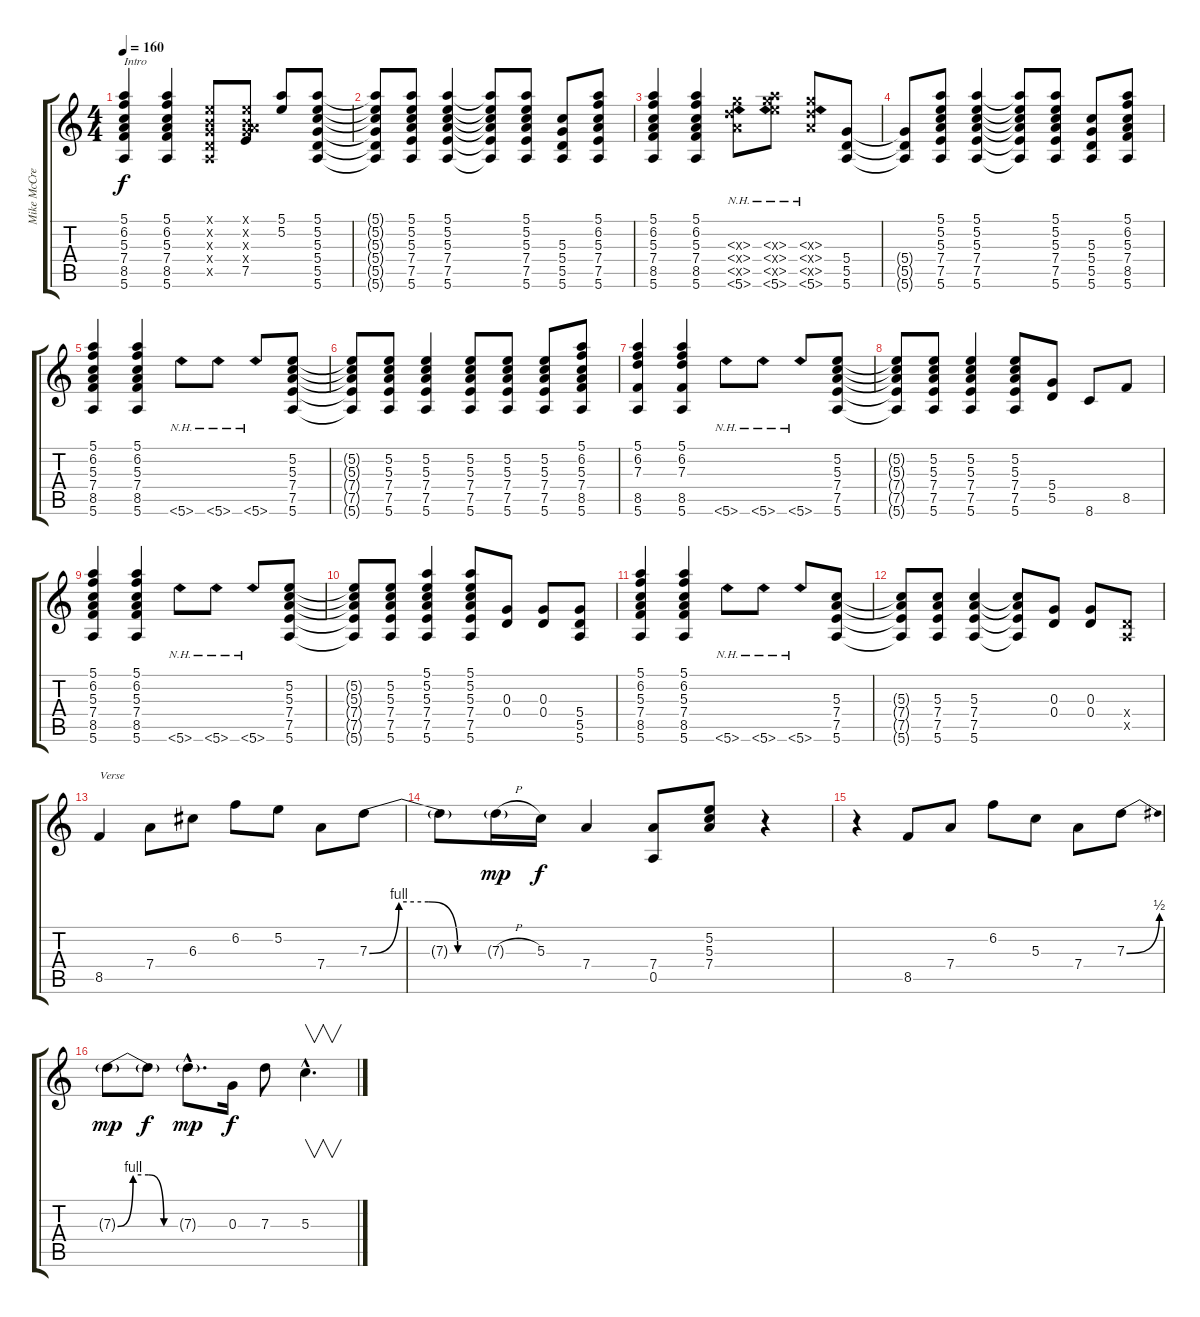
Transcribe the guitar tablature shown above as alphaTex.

\track ("Mike McCready" "Mike McCre") {instrument distortionguitar}
\staff {score tabs}
\tuning (E4 B3 G3 D3 A2 E2) {hide}
\ts (4 4)
\tempo 160
\clef g2
\ks c
(5.1 6.2 5.3 7.4 8.5 5.6).4{txt "Intro" dy f instrument distortionguitar} (5.1 6.2 5.3 7.4 8.5 5.6).4 (0.1{x} 0.2{x} 0.3{x} 0.4{x} 0.5{x}).8 (0.1{x} 0.2{x} 0.3{x} 7.4{x} 7.5).8 (5.1 5.2).8 (5.1 5.2 5.3 5.4 5.5 5.6).8 |
(5.1{t} 5.2{t} 5.3{t} 5.4{t} 5.5{t} 5.6{t}).8 (5.1 5.2 5.3 7.4 7.5 5.6).8 (5.1 5.2 5.3 7.4 7.5 5.6).4 (5.1{t} 5.2{t} 5.3{t} 7.4{t} 7.5{t} 5.6{t}).8 (5.1 5.2 5.3 7.4 7.5 5.6).8 (5.3 5.4 5.5 5.6).8 (5.1 6.2 5.3 7.4 7.5 5.6).8 |
(5.1 6.2 5.3 7.4 8.5 5.6).4 (5.1 6.2 5.3 7.4 8.5 5.6).4 (0.3{nh x} 0.4{nh x} 0.5{nh x} 5.6{nh}).8 (0.3{nh x} 7.4{nh x} 7.5{nh x} 5.6{nh}).8 (0.3{nh x} 0.4{nh x} 0.5{nh x} 5.6{nh}).8 (5.4 5.5 5.6).8 |
(5.4{t} 5.5{t} 5.6{t}).8 (5.1 5.2 5.3 7.4 7.5 5.6).8 (5.1 5.2 5.3 7.4 7.5 5.6).4 (5.1{t} 5.2{t} 5.3{t} 7.4{t} 7.5{t} 5.6{t}).8 (5.1 5.2 5.3 7.4 7.5 5.6).8 (5.3 5.4 5.5 5.6).8 (5.1 6.2 5.3 7.4 8.5 5.6).8 |
(5.1 6.2 5.3 7.4 8.5 5.6).4 (5.1 6.2 5.3 7.4 8.5 5.6).4 5.6{nh}.8 5.6{nh}.8 5.6{nh}.8 (5.2 5.3 7.4 7.5 5.6).8 |
(5.2{t} 5.3{t} 7.4{t} 7.5{t} 5.6{t}).8 (5.2 5.3 7.4 7.5 5.6).8 (5.2 5.3 7.4 7.5 5.6).4 (5.2 5.3 7.4 7.5 5.6).8 (5.2 5.3 7.4 7.5 5.6).8 (5.2 5.3 7.4 7.5 5.6).8 (5.1 6.2 5.3 7.4 8.5 5.6).8 |
(5.1 6.2 7.3 8.5 5.6).4 (5.1 6.2 7.3 8.5 5.6).4 5.6{nh}.8 5.6{nh}.8 5.6{nh}.8 (5.2 5.3 7.4 7.5 5.6).8 |
(5.2{t} 5.3{t} 7.4{t} 7.5{t} 5.6{t}).8 (5.2 5.3 7.4 7.5 5.6).8 (5.2 5.3 7.4 7.5 5.6).4 (5.2 5.3 7.4 7.5 5.6).8 (5.4 5.5).8 8.6.8 8.5.8 |
(5.1 6.2 5.3 7.4 8.5 5.6).4 (5.1 6.2 5.3 7.4 8.5 5.6).4 5.6{nh}.8 5.6{nh}.8 5.6{nh}.8 (5.2 5.3 7.4 7.5 5.6).8 |
(5.2{t} 5.3{t} 7.4{t} 7.5{t} 5.6{t}).8 (5.2 5.3 7.4 7.5 5.6).8 (5.1 5.2 5.3 7.4 7.5 5.6).4 (5.1 5.2 5.3 7.4 7.5 5.6).8 (0.3 0.4).8 (0.3 0.4).8 (5.4 5.5 5.6).8 |
(5.1 6.2 5.3 7.4 8.5 5.6).4 (5.1 6.2 5.3 7.4 8.5 5.6).4 5.6{nh}.8 5.6{nh}.8 5.6{nh}.8 (5.3 7.4 7.5 5.6).8 |
(5.3{t} 7.4{t} 7.5{t} 5.6{t}).8 (5.3 7.4 7.5 5.6).8 (5.3 7.4 7.5 5.6).4 (5.3{t} 7.4{t} 7.5{t} 5.6{t}).8 (0.3 0.4).8 (0.3 0.4).8 (0.4{x} 0.5{x}).8 |
8.5.4{txt "Verse"} 7.4.8 6.3.8 6.2.8 5.2.8 7.4.8 7.3{be (custom 0 0 15 4 30 4 45 0 60 0)}.8 |
7.3{t}.8 7.3{h g}.16{dy mp} 5.3.16{dy f} 7.4.4 (7.4 0.5).8 (5.2 5.3 7.4).8 r.4 |
r.4 8.5.8 7.4.8 6.2.8 5.3.8 7.4.8 7.3{be (bend 0 0 60 2)}.8 |
7.3{be (custom 0 0 15 4 30 4 45 0 60 0) g}.8{dy mp} 7.3{t}.8{dy f} 7.3{g hac}.8{d dy mp} 0.3.16{dy f} 7.3.8 5.3{hac}.4{v d}
